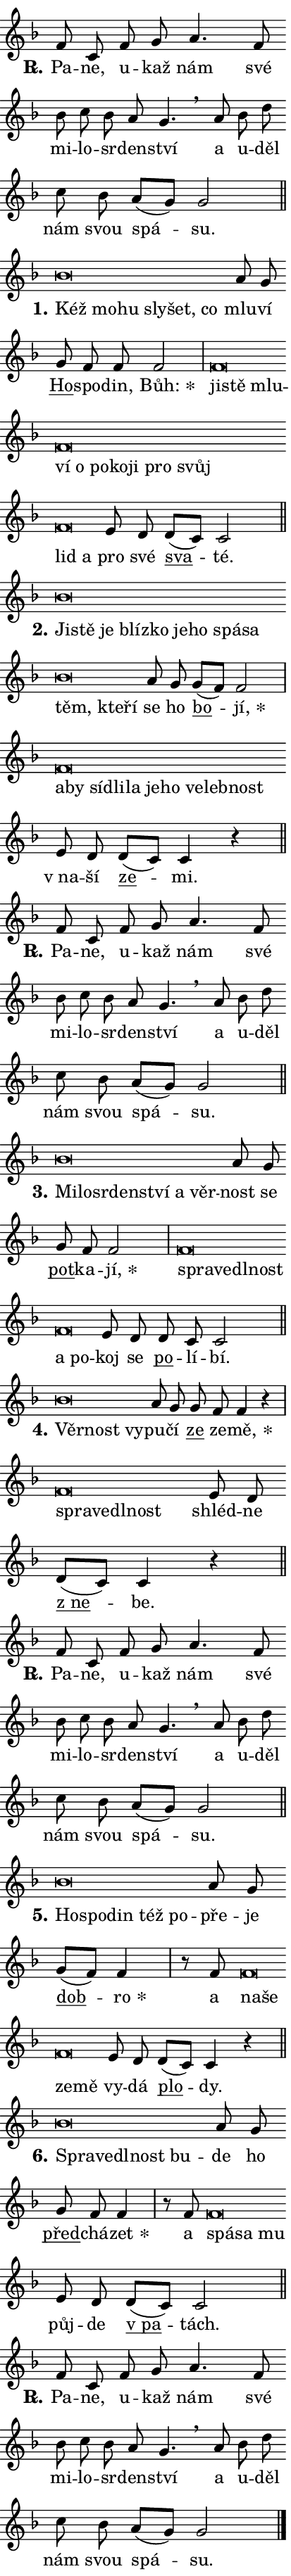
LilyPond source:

\version "2.24.0"
\header { tagline = "" }
\paper {
  indent = 0\cm
  top-margin = 0\cm
  right-margin = 0.13\cm % to fit lyric hyphens
  bottom-margin = 0\cm
  left-margin = 0\cm
  paper-width = 7\cm
  page-breaking = #ly:one-page-breaking
  system-system-spacing.basic-distance = #11
  score-system-spacing.basic-distance = #11
  ragged-last = ##f
}


%% Author: Thomas Morley
%% https://lists.gnu.org/archive/html/lilypond-user/2020-05/msg00002.html
#(define (line-position grob)
"Returns position of @var[grob} in current system:
   @code{'start}, if at first time-step
   @code{'end}, if at last time-step
   @code{'middle} otherwise
"
  (let* ((col (ly:item-get-column grob))
         (ln (ly:grob-object col 'left-neighbor))
         (rn (ly:grob-object col 'right-neighbor))
         (col-to-check-left (if (ly:grob? ln) ln col))
         (col-to-check-right (if (ly:grob? rn) rn col))
         (break-dir-left
           (and
             (ly:grob-property col-to-check-left 'non-musical #f)
             (ly:item-break-dir col-to-check-left)))
         (break-dir-right
           (and
             (ly:grob-property col-to-check-right 'non-musical #f)
             (ly:item-break-dir col-to-check-right))))
        (cond ((eqv? 1 break-dir-left) 'start)
              ((eqv? -1 break-dir-right) 'end)
              (else 'middle))))

#(define (tranparent-at-line-position vctor)
  (lambda (grob)
  "Relying on @code{line-position} select the relevant enry from @var{vctor}.
Used to determine transparency,"
    (case (line-position grob)
      ((end) (not (vector-ref vctor 0)))
      ((middle) (not (vector-ref vctor 1)))
      ((start) (not (vector-ref vctor 2))))))

noteHeadBreakVisibility =
#(define-music-function (break-visibility)(vector?)
"Makes @code{NoteHead}s transparent relying on @var{break-visibility}"
#{
  \override NoteHead.transparent =
    #(tranparent-at-line-position break-visibility)
#})

#(define delete-ledgers-for-transparent-note-heads
  (lambda (grob)
    "Reads whether a @code{NoteHead} is transparent.
If so this @code{NoteHead} is removed from @code{'note-heads} from
@var{grob}, which is supposed to be @code{LedgerLineSpanner}.
As a result ledgers are not printed for this @code{NoteHead}"
    (let* ((nhds-array (ly:grob-object grob 'note-heads))
           (nhds-list
             (if (ly:grob-array? nhds-array)
                 (ly:grob-array->list nhds-array)
                 '()))
           ;; Relies on the transparent-property being done before
           ;; Staff.LedgerLineSpanner.after-line-breaking is executed.
           ;; This is fragile ...
           (to-keep
             (remove
               (lambda (nhd)
                 (ly:grob-property nhd 'transparent #f))
               nhds-list)))
      ;; TODO find a better method to iterate over grob-arrays, similiar
      ;; to filter/remove etc for lists
      ;; For now rebuilt from scratch
      (set! (ly:grob-object grob 'note-heads)  '())
      (for-each
        (lambda (nhd)
          (ly:pointer-group-interface::add-grob grob 'note-heads nhd))
        to-keep))))

squashNotes = {
  \override NoteHead.X-extent = #'(-0.2 . 0.2)
  \override NoteHead.Y-extent = #'(-0.75 . 0)
  \override NoteHead.stencil =
    #(lambda (grob)
       (let ((pos (ly:grob-property grob 'staff-position)))
         (begin
           (if (< pos -7) (display "ERROR: Lower brevis then expected\n") (display "OK: Expected brevis position\n"))
           (if (<= pos -6) ly:text-interface::print ly:note-head::print))))
}
unSquashNotes = {
  \revert NoteHead.X-extent
  \revert NoteHead.Y-extent
  \revert NoteHead.stencil
}

hideNotes = \noteHeadBreakVisibility #begin-of-line-visible
unHideNotes = \noteHeadBreakVisibility #all-visible

% work-around for resetting accidentals
% https://lilypond.org/doc/v2.23/Documentation/notation/displaying-rhythms#unmetered-music
cadenzaMeasure = {
  \cadenzaOff
  \partial 1024 s1024
  \cadenzaOn
}

#(define-markup-command (accent layout props text) (markup?)
  "Underline accented syllable"
  (interpret-markup layout props
    #{\markup \override #'(offset . 4.3) \underline { #text }#}))

responsum = \markup \concat {
  "R" \hspace #-1.05 \path #0.1 #'((moveto 0 0.07) (lineto 0.9 0.8)) \hspace #0.05 "."
}

spaceSize = #0.6828661417322834 % exact space size for TeX Gyre Schola

\layout {
  \context {
    \Staff
    \remove "Time_signature_engraver"
    \override LedgerLineSpanner.after-line-breaking = #delete-ledgers-for-transparent-note-heads
  }
  \context {
    \Lyrics {
      \override LyricSpace.minimum-distance = \spaceSize
      \override LyricText.font-name = #"TeX Gyre Schola"
      \override LyricText.font-size = 1
      \override StanzaNumber.font-name = #"TeX Gyre Schola Bold"
      \override StanzaNumber.font-size = 1
    }
  }
  \context {
    \Score 
    \override NoteHead.text =
      #(lambda (grob) 
        (let ((pos (ly:grob-property grob 'staff-position)))
          #{\markup {
            \combine
              \halign #-0.55 \raise #(if (= pos -6) 0 0.5) \override #'(thickness . 2) \draw-line #'(3.2 . 0)
              \musicglyph "noteheads.sM1"
          }#}))
  }
}

% magnetic-lyrics.ily
%
%   written by
%     Jean Abou Samra <jean@abou-samra.fr>
%     Werner Lemberg <wl@gnu.org>
%
%   adapted by
%     Jiri Hon <jiri.hon@gmail.com>
%
% Version 2022-Apr-15

% https://www.mail-archive.com/lilypond-user@gnu.org/msg149350.html

#(define (Left_hyphen_pointer_engraver context)
   "Collect syllable-hyphen-syllable occurrences in lyrics and store
them in properties.  This engraver only looks to the left.  For
example, if the lyrics input is @code{foo -- bar}, it does the
following.

@itemize @bullet
@item
Set the @code{text} property of the @code{LyricHyphen} grob between
@q{foo} and @q{bar} to @code{foo}.

@item
Set the @code{left-hyphen} property of the @code{LyricText} grob with
text @q{foo} to the @code{LyricHyphen} grob between @q{foo} and
@q{bar}.
@end itemize

Use this auxiliary engraver in combination with the
@code{lyric-@/text::@/apply-@/magnetic-@/offset!} hook."
   (let ((hyphen #f)
         (text #f))
     (make-engraver
      (acknowledgers
       ((lyric-syllable-interface engraver grob source-engraver)
        (set! text grob)))
      (end-acknowledgers
       ((lyric-hyphen-interface engraver grob source-engraver)
        ;(when (not (grob::has-interface grob 'lyric-space-interface))
          (set! hyphen grob)));)
      ((stop-translation-timestep engraver)
       (when (and text hyphen)
         (ly:grob-set-object! text 'left-hyphen hyphen))
       (set! text #f)
       (set! hyphen #f)))))

#(define (lyric-text::apply-magnetic-offset! grob)
   "If the space between two syllables is less than the value in
property @code{LyricText@/.details@/.squash-threshold}, move the right
syllable to the left so that it gets concatenated with the left
syllable.

Use this function as a hook for
@code{LyricText@/.after-@/line-@/breaking} if the
@code{Left_@/hyphen_@/pointer_@/engraver} is active."
   (let ((hyphen (ly:grob-object grob 'left-hyphen #f)))
     (when hyphen
       (let ((left-text (ly:spanner-bound hyphen LEFT)))
         (when (grob::has-interface left-text 'lyric-syllable-interface)
           (let* ((common (ly:grob-common-refpoint grob left-text X))
                  (this-x-ext (ly:grob-extent grob common X))
                  (left-x-ext
                   (begin
                     ;; Trigger magnetism for left-text.
                     (ly:grob-property left-text 'after-line-breaking)
                     (ly:grob-extent left-text common X)))
                  ;; `delta` is the gap width between two syllables.
                  (delta (- (interval-start this-x-ext)
                            (interval-end left-x-ext)))
                  (details (ly:grob-property grob 'details))
                  (threshold (assoc-get 'squash-threshold details 0.2)))
             (when (< delta threshold)
               (let* (;; We have to manipulate the input text so that
                      ;; ligatures crossing syllable boundaries are not
                      ;; disabled.  For languages based on the Latin
                      ;; script this is essentially a beautification.
                      ;; However, for non-Western scripts it can be a
                      ;; necessity.
                      (lt (ly:grob-property left-text 'text))
                      (rt (ly:grob-property grob 'text))
                      (is-space (grob::has-interface hyphen 'lyric-space-interface))
                      (space (if is-space " " ""))
                      (extra-delta (if is-space spaceSize 0))
                      ;; Append new syllable.
                      (ltrt-space (if (and (string? lt) (string? rt))
                                (string-append lt space rt)
                                (make-concat-markup (list lt space rt))))
                      ;; Right-align `ltrt` to the right side.
                      (ltrt-space-markup (grob-interpret-markup
                               grob
                               (make-translate-markup
                                (cons (interval-length this-x-ext) 0)
                                (make-right-align-markup ltrt-space)))))
                 (begin
                   ;; Don't print `left-text`.
                   (ly:grob-set-property! left-text 'stencil #f)
                   ;; Set text and stencil (which holds all collected
                   ;; syllables so far) and shift it to the left.
                   (ly:grob-set-property! grob 'text ltrt-space)
                   (ly:grob-set-property! grob 'stencil ltrt-space-markup)
                   (ly:grob-translate-axis! grob (- (- delta extra-delta)) X))))))))))


#(define (lyric-hyphen::displace-bounds-first grob)
   ;; Make very sure this callback isn't triggered too early.
   (let ((left (ly:spanner-bound grob LEFT))
         (right (ly:spanner-bound grob RIGHT)))
     (ly:grob-property left 'after-line-breaking)
     (ly:grob-property right 'after-line-breaking)
     (ly:lyric-hyphen::print grob)))

squashThreshold = #0.4

\layout {
  \context {
    \Lyrics
    \consists #Left_hyphen_pointer_engraver
    \override LyricText.after-line-breaking =
      #lyric-text::apply-magnetic-offset!
    \override LyricHyphen.stencil = #lyric-hyphen::displace-bounds-first
    \override LyricText.details.squash-threshold = \squashThreshold
    \override LyricHyphen.minimum-distance = 0
    \override LyricHyphen.minimum-length = \squashThreshold
  }
}

squashText = \override LyricText.details.squash-threshold = 9999
unSquashText = \override LyricText.details.squash-threshold = \squashThreshold

leftText = \override LyricText.self-alignment-X = #LEFT
unLeftText = \revert LyricText.self-alignment-X

starOffset = #(lambda (grob) 
                (let ((x_offset (ly:self-alignment-interface::aligned-on-x-parent grob)))
                  (if (= x_offset 0) 0 (+ x_offset 1.2))))

star = #(define-music-function (syllable)(string?)
"Append star separator at the end of a syllable"
#{
  \once \override LyricText.X-offset = #starOffset
  \lyricmode { \markup {
    #syllable
    \override #'((font-name . "TeX Gyre Schola Bold")) \hspace #0.2 \lower #0.65 \larger "*"
  } }
#})

starAccent = #(define-music-function (syllable)(string?)
"Append star separator at the end of a syllable and make accent"
#{
  \once \override LyricText.X-offset = #starOffset
  \lyricmode { \markup {
    \accent #syllable
    \override #'((font-name . "TeX Gyre Schola Bold")) \hspace #0.2 \lower #0.65 \larger "*"
  } }
#})

breath = #(define-music-function (syllable)(string?)
"Append breathing indicator at the end of a syllable"
#{
  \lyricmode { \markup { #syllable "+" } }
#})

optionalBreath = #(define-music-function (syllable)(string?)
"Append optional breathing indicator at the end of a syllable"
#{
  \lyricmode { \markup { #syllable "(+)" } }
#})


\score {
    <<
        \new Voice = "melody" { \cadenzaOn \key f \major \relative { f'8 c f g a4. f8 \bar "" bes c bes a g4. \breathe \bar "" a8 bes d \bar "" c bes a[( g)] g2 \cadenzaMeasure \bar "||" \break } }
        \new Lyrics \lyricsto "melody" { \lyricmode { \set stanza = \responsum
Pa -- ne, u -- kaž nám své mi -- lo -- sr -- den -- ství a u -- děl nám svou spá -- su. } }
    >>
    \layout {}
}

\score {
    <<
        \new Voice = "melody" { \cadenzaOn \key f \major \relative { \squashNotes bes'\breve*1/16 \hideNotes \breve*1/16 \bar "" \breve*1/16 \bar "" \breve*1/16 \bar "" \breve*1/16 \breve*1/16 \bar "" \unHideNotes \unSquashNotes a8 g \bar "" g f f f2 \cadenzaMeasure \bar "|" \squashNotes f\breve*1/16 \hideNotes \breve*1/16 \bar "" \breve*1/16 \bar "" \breve*1/16 \bar "" \breve*1/16 \bar "" \breve*1/16 \bar "" \breve*1/16 \bar "" \breve*1/16 \bar "" \breve*1/16 \bar "" \breve*1/16 \bar "" \breve*1/16 \breve*1/16 \bar "" \unHideNotes \unSquashNotes e8 d \bar "" d[( c)] c2 \cadenzaMeasure \bar "||" \break } }
        \new Lyrics \lyricsto "melody" { \lyricmode { \set stanza = "1."
\leftText Kéž \squashText mo -- hu sly -- šet, co \unLeftText \unSquashText mlu -- ví \markup \accent Ho -- spo -- din, \star Bůh: \leftText ji -- \squashText stě mlu -- ví o po -- ko -- ji pro svůj lid a \unLeftText \unSquashText pro své \markup \accent sva -- té. } }
    >>
    \layout {}
}

\score {
    <<
        \new Voice = "melody" { \cadenzaOn \key f \major \relative { \squashNotes bes'\breve*1/16 \hideNotes \breve*1/16 \bar "" \breve*1/16 \bar "" \breve*1/16 \bar "" \breve*1/16 \bar "" \breve*1/16 \bar "" \breve*1/16 \bar "" \breve*1/16 \bar "" \breve*1/16 \bar "" \breve*1/16 \bar "" \breve*1/16 \breve*1/16 \bar "" \unHideNotes \unSquashNotes a8 g \bar "" g[( f)] f2 \cadenzaMeasure \bar "|" \squashNotes f\breve*1/16 \hideNotes \breve*1/16 \bar "" \breve*1/16 \bar "" \breve*1/16 \bar "" \breve*1/16 \bar "" \breve*1/16 \bar "" \breve*1/16 \bar "" \breve*1/16 \bar "" \breve*1/16 \breve*1/16 \bar "" \unHideNotes \unSquashNotes e8 d \bar "" d[( c)] c4 r \cadenzaMeasure \bar "||" \break } }
        \new Lyrics \lyricsto "melody" { \lyricmode { \set stanza = "2."
\leftText Ji -- \squashText stě je blíz -- ko je -- ho spá -- sa těm, kte -- ří \unLeftText \unSquashText se ho \markup \accent bo -- \star jí, \leftText a -- \squashText by sí -- dli -- la je -- ho ve -- leb -- nost \unLeftText \unSquashText "v na" -- ší \markup \accent ze -- mi. } }
    >>
    \layout {}
}

\score {
    <<
        \new Voice = "melody" { \cadenzaOn \key f \major \relative { f'8 c f g a4. f8 \bar "" bes c bes a g4. \breathe \bar "" a8 bes d \bar "" c bes a[( g)] g2 \cadenzaMeasure \bar "||" \break } }
        \new Lyrics \lyricsto "melody" { \lyricmode { \set stanza = \responsum
Pa -- ne, u -- kaž nám své mi -- lo -- sr -- den -- ství a u -- děl nám svou spá -- su. } }
    >>
    \layout {}
}

\score {
    <<
        \new Voice = "melody" { \cadenzaOn \key f \major \relative { \squashNotes bes'\breve*1/16 \hideNotes \breve*1/16 \bar "" \breve*1/16 \bar "" \breve*1/16 \bar "" \breve*1/16 \bar "" \breve*1/16 \breve*1/16 \bar "" \unHideNotes \unSquashNotes a8 g \bar "" g f f2 \cadenzaMeasure \bar "|" \squashNotes f\breve*1/16 \hideNotes \breve*1/16 \bar "" \breve*1/16 \bar "" \breve*1/16 \bar "" \breve*1/16 \breve*1/16 \bar "" \unHideNotes \unSquashNotes e8 d \bar "" d c c2 \cadenzaMeasure \bar "||" \break } }
        \new Lyrics \lyricsto "melody" { \lyricmode { \set stanza = "3."
\leftText Mi -- \squashText lo -- sr -- den -- ství a věr -- \unLeftText \unSquashText nost se \markup \accent pot -- ka -- \star jí, \leftText spra -- \squashText ve -- dl -- nost a po -- \unLeftText \unSquashText koj se \markup \accent po -- lí -- bí. } }
    >>
    \layout {}
}

\score {
    <<
        \new Voice = "melody" { \cadenzaOn \key f \major \relative { \squashNotes bes'\breve*1/16 \hideNotes \breve*1/16 \breve*1/16 \bar "" \unHideNotes \unSquashNotes a8 g \bar "" g f f4 r \cadenzaMeasure \bar "|" \squashNotes f\breve*1/16 \hideNotes \breve*1/16 \bar "" \breve*1/16 \breve*1/16 \bar "" \unHideNotes \unSquashNotes e8 d \bar "" d[( c)] c4 r \cadenzaMeasure \bar "||" \break } }
        \new Lyrics \lyricsto "melody" { \lyricmode { \set stanza = "4."
\leftText Věr -- \squashText nost vy -- \unLeftText \unSquashText pu -- čí \markup \accent ze ze -- \star mě, \leftText spra -- \squashText ve -- dl -- nost \unLeftText \unSquashText shléd -- ne \markup \accent "z ne" -- be. } }
    >>
    \layout {}
}

\score {
    <<
        \new Voice = "melody" { \cadenzaOn \key f \major \relative { f'8 c f g a4. f8 \bar "" bes c bes a g4. \breathe \bar "" a8 bes d \bar "" c bes a[( g)] g2 \cadenzaMeasure \bar "||" \break } }
        \new Lyrics \lyricsto "melody" { \lyricmode { \set stanza = \responsum
Pa -- ne, u -- kaž nám své mi -- lo -- sr -- den -- ství a u -- děl nám svou spá -- su. } }
    >>
    \layout {}
}

\score {
    <<
        \new Voice = "melody" { \cadenzaOn \key f \major \relative { \squashNotes bes'\breve*1/16 \hideNotes \breve*1/16 \bar "" \breve*1/16 \bar "" \breve*1/16 \breve*1/16 \bar "" \unHideNotes \unSquashNotes a8 g \bar "" g[( f)] f4 \cadenzaMeasure \bar "|" r8 f \squashNotes f\breve*1/16 \hideNotes \breve*1/16 \bar "" \breve*1/16 \breve*1/16 \bar "" \unHideNotes \unSquashNotes e8 d \bar "" d[( c)] c4 r \cadenzaMeasure \bar "||" \break } }
        \new Lyrics \lyricsto "melody" { \lyricmode { \set stanza = "5."
\leftText Ho -- \squashText spo -- din též po -- \unLeftText \unSquashText pře -- je \markup \accent dob -- \star ro a \leftText na -- \squashText še ze -- mě \unLeftText \unSquashText vy -- dá \markup \accent plo -- dy. } }
    >>
    \layout {}
}

\score {
    <<
        \new Voice = "melody" { \cadenzaOn \key f \major \relative { \squashNotes bes'\breve*1/16 \hideNotes \breve*1/16 \bar "" \breve*1/16 \bar "" \breve*1/16 \breve*1/16 \bar "" \unHideNotes \unSquashNotes a8 g \bar "" g f f4 \cadenzaMeasure \bar "|" r8 f \squashNotes f\breve*1/16 \hideNotes \breve*1/16 \breve*1/16 \bar "" \unHideNotes \unSquashNotes e8 d \bar "" d[( c)] c2 \cadenzaMeasure \bar "||" \break } }
        \new Lyrics \lyricsto "melody" { \lyricmode { \set stanza = "6."
\leftText Spra -- \squashText ve -- dl -- nost bu -- \unLeftText \unSquashText de ho \markup \accent před -- chá -- \star zet a \leftText spá -- \squashText sa mu \unLeftText \unSquashText půj -- de \markup \accent "v pa" -- tách. } }
    >>
    \layout {}
}

\score {
    <<
        \new Voice = "melody" { \cadenzaOn \key f \major \relative { f'8 c f g a4. f8 \bar "" bes c bes a g4. \breathe \bar "" a8 bes d \bar "" c bes a[( g)] g2 \cadenzaMeasure \bar "||" \break } \bar "|." }
        \new Lyrics \lyricsto "melody" { \lyricmode { \set stanza = \responsum
Pa -- ne, u -- kaž nám své mi -- lo -- sr -- den -- ství a u -- děl nám svou spá -- su. } }
    >>
    \layout {}
}
